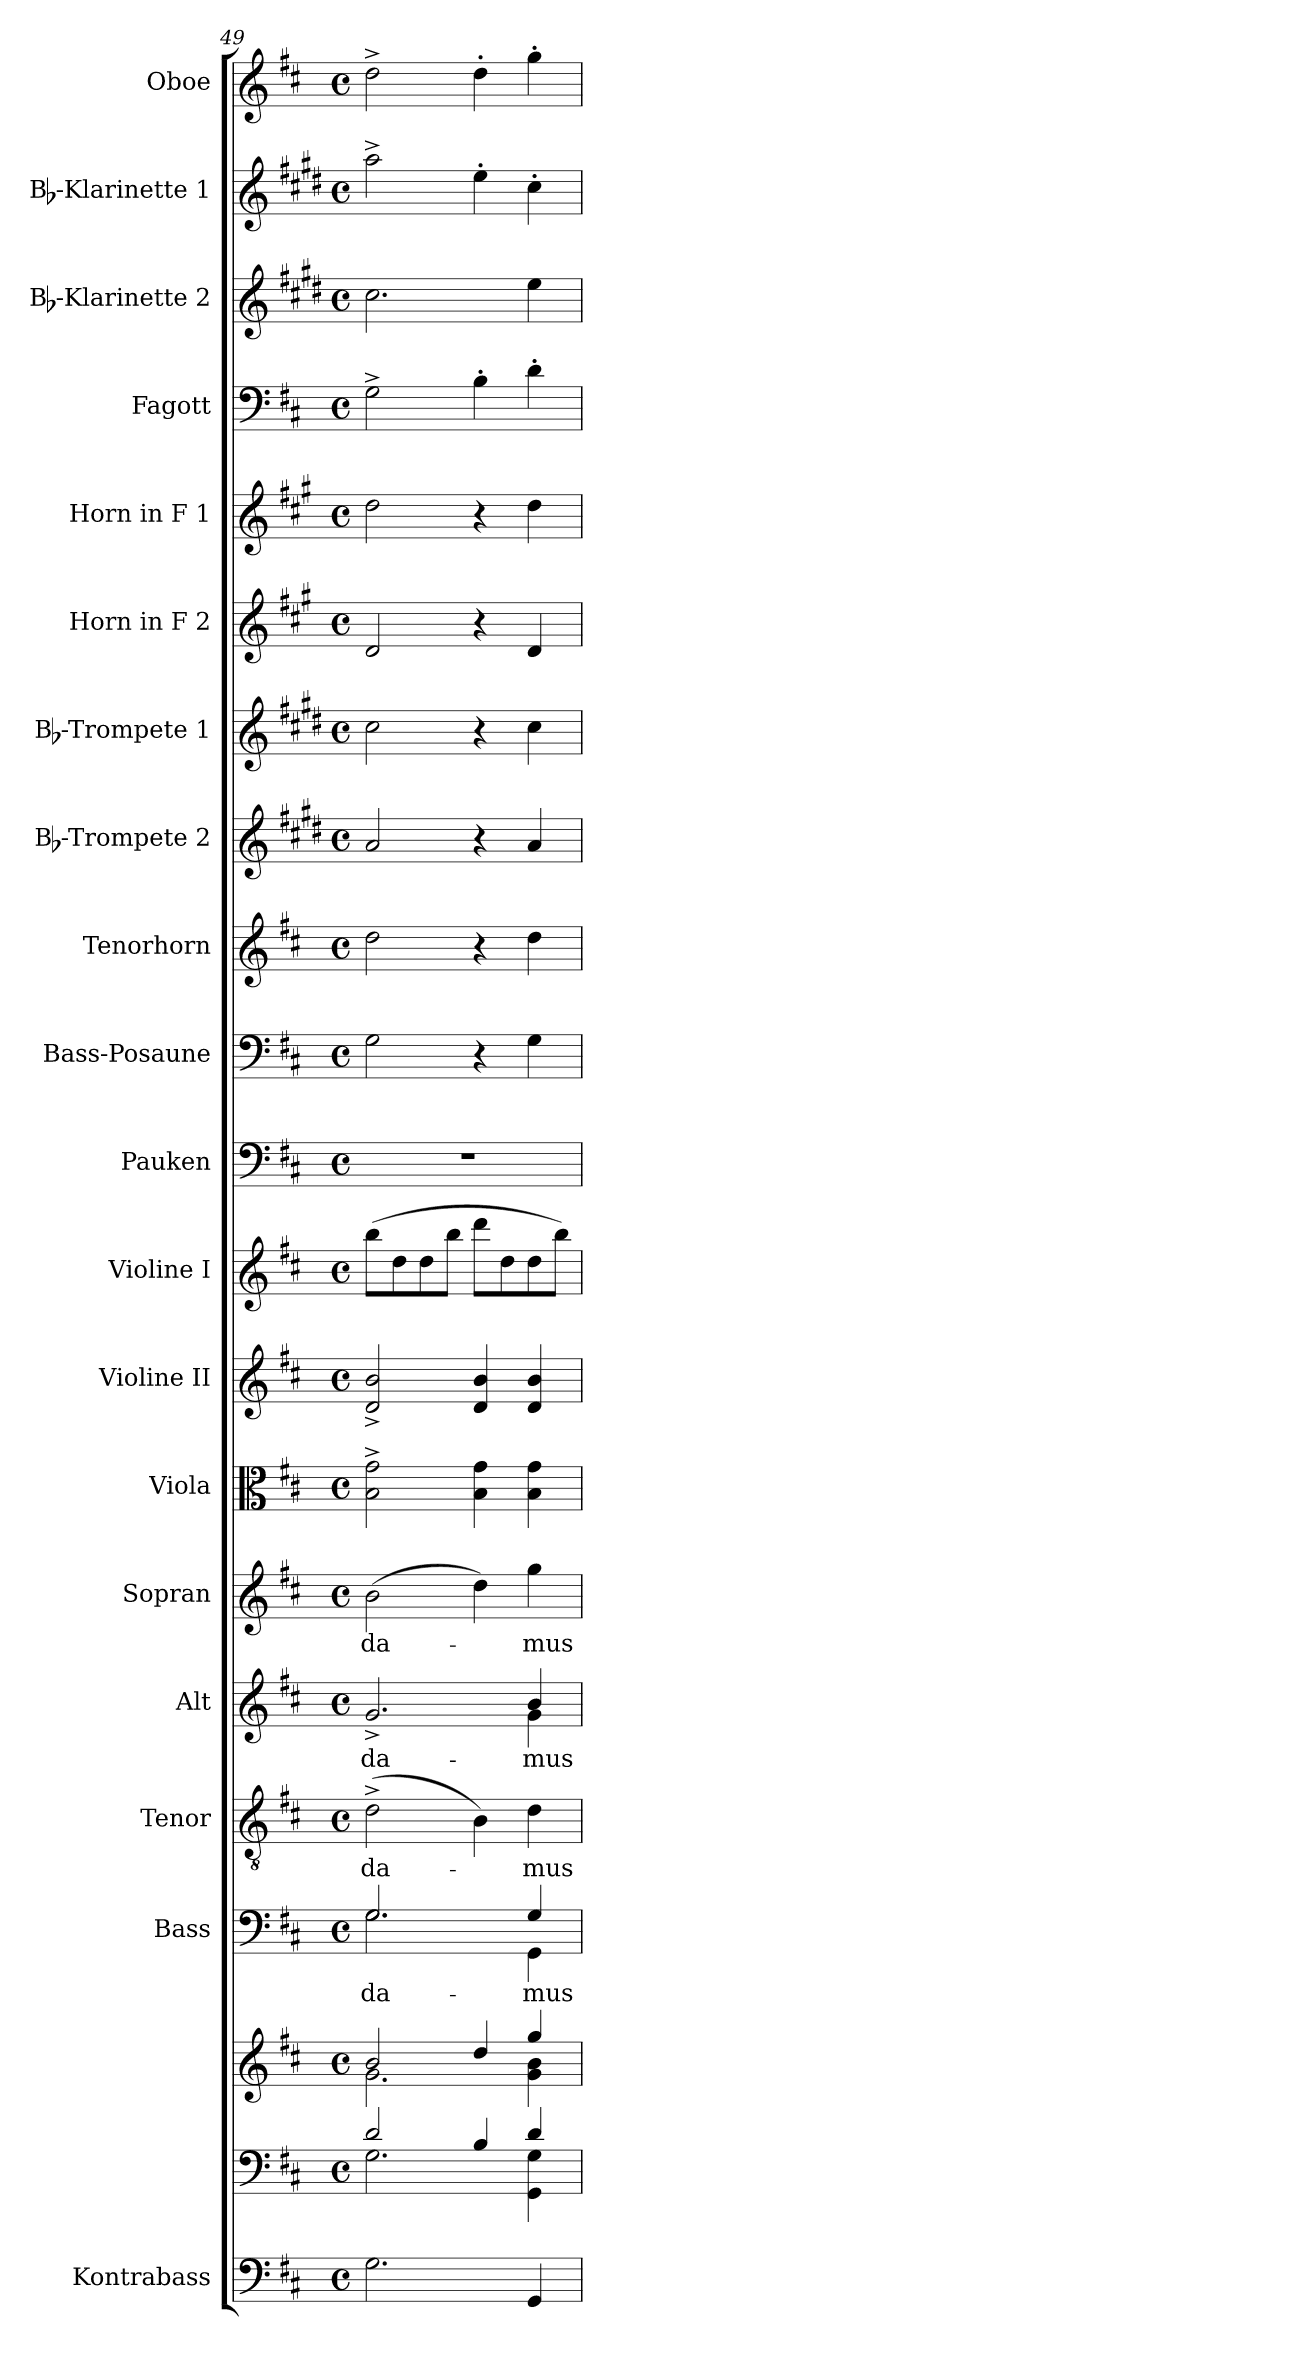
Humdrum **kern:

**kern	**kern	**kern	**kern	**text	**kern	**text	**kern	**text	**kern	**text	**kern	**kern	**kern	**kern	**kern	**kern	**kern	**kern	**kern	**kern	**kern	**kern	**kern	**kern
*part20	*part19	*part19	*part18	*part18	*part17	*part17	*part16	*part16	*part15	*part15	*part14	*part13	*part12	*part11	*part10	*part9	*part8	*part7	*part6	*part5	*part4	*part3	*part2	*part1
*staff21	*staff20	*staff19	*staff18	*staff18	*staff17	*staff17	*staff16	*staff16	*staff15	*staff15	*staff14	*staff13	*staff12	*staff11	*staff10	*staff9	*staff8	*staff7	*staff6	*staff5	*staff4	*staff3	*staff2	*staff1
*I"Kontrabass	*	*	*I"Bass	*	*I"Tenor	*	*I"Alt	*	*I"Sopran	*	*I"Viola	*I"Violine II	*I"Violine I	*I"Pauken	*I"Bass-Posaune	*I"Tenorhorn	*I"Bb-Trompete 2	*I"Bb-Trompete 1	*I"Horn in F 2	*I"Horn in F 1	*I"Fagott	*I"Bb-Klarinette 2	*I"Bb-Klarinette 1	*I"Oboe
*I'Kb.	*	*	*I'B.	*	*I'T.	*	*I'A.	*	*I'S.	*	*I'Vla.	*I'Vl. II	*I'Vl. I	*I'Pk.	*I'B. Pos.	*I'T. Hrn.	*I'Bb Trp. 2	*I'Bb Trp. 1	*	*	*I'Fg.	*I'Bb Kl. 2	*I'Bb Kl. 1	*I'Ob.
!!LO:PB:g=z
*clefF4	*clefF4	*clefG2	*clefF4	*	*clefGv2	*	*clefG2	*	*clefG2	*	*clefC3	*clefG2	*clefG2	*clefF4	*clefF4	*clefG2	*clefG2	*clefG2	*clefG2	*clefG2	*clefF4	*clefG2	*clefG2	*clefG2
*ITrd7c12	*	*	*	*	*	*	*	*	*	*	*	*	*	*	*	*ITrd8c14	*ITrd1c2	*ITrd1c2	*ITrd4c7	*ITrd4c7	*	*ITrd1c2	*ITrd1c2	*
*k[f#c#]	*k[f#c#]	*k[f#c#]	*k[f#c#]	*	*k[f#c#]	*	*k[f#c#]	*	*k[f#c#]	*	*k[f#c#]	*k[f#c#]	*k[f#c#]	*k[f#c#]	*k[f#c#]	*k[f#c#]	*k[f#c#]	*k[f#c#]	*k[f#c#]	*k[f#c#]	*k[f#c#]	*k[f#c#]	*k[f#c#]	*k[f#c#]
*D:	*D:	*D:	*D:	*	*D:	*	*D:	*	*D:	*	*D:	*D:	*D:	*D:	*D:	*D:	*D:	*D:	*D:	*D:	*D:	*D:	*D:	*D:
*M4/4	*M4/4	*M4/4	*M4/4	*	*M4/4	*	*M4/4	*	*M4/4	*	*M4/4	*M4/4	*M4/4	*M4/4	*M4/4	*M4/4	*M4/4	*M4/4	*M4/4	*M4/4	*M4/4	*M4/4	*M4/4	*M4/4
*met(c)	*met(c)	*met(c)	*met(c)	*	*met(c)	*	*met(c)	*	*met(c)	*	*met(c)	*met(c)	*met(c)	*met(c)	*met(c)	*met(c)	*met(c)	*met(c)	*met(c)	*met(c)	*met(c)	*met(c)	*met(c)	*met(c)
=49	=49	=49	=49	=49	=49	=49	=49	=49	=49	=49	=49	=49	=49	=49	=49	=49	=49	=49	=49	=49	=49	=49	=49	=49
*	*^	*^	*	*	*	*	*	*	*	*	*	*	*	*	*	*	*	*	*	*	*	*	*	*
!	!	!	!	!	!	!LO:LY:b	!	!LO:LY:b	!	!LO:LY:b	!	!LO:LY:b	!	!	!	!	!	!	!	!	!	!	!	!	!	!
*	*	*	*	*	*^	*	*	*	*^	*	*	*	*	*	*	*	*	*	*	*	*	*	*	*	*	*
2.GG\	2d/	2.G\	2b/	2.g\	2.G/	2.G\	-da-	(>2d^>\	-da-	2.g^>/	2.ryy	-da-	(>2b\	-da-	2B\^> 2g\^>	2d/^< 2b/^<	(>8bb\L	1r	2G\	2d\	2g/	2b\	2G/	2g\	2G^>\	2.b\	2gg^>\	2dd^>\
.	.	.	.	.	.	.	.	.	.	.	.	.	.	.	.	.	8dd\	.	.	.	.	.	.	.	.	.	.	.
.	.	.	.	.	.	.	.	.	.	.	.	.	.	.	.	.	8dd\	.	.	.	.	.	.	.	.	.	.	.
.	.	.	.	.	.	.	.	.	.	.	.	.	.	.	.	.	8bb\J	.	.	.	.	.	.	.	.	.	.	.
.	4B/	.	4dd/	.	.	.	.	4B\)	.	.	.	.	4dd\)	.	4B\ 4g\	4d/ 4b/	8ddd\L	.	4r	4r	4r	4r	4r	4r	4B'>\	.	4dd'>\	4dd'>\
.	.	.	.	.	.	.	.	.	.	.	.	.	.	.	.	.	8dd\	.	.	.	.	.	.	.	.	.	.	.
!	!	!	!	!	!	!	!LO:LY:b	!	!LO:LY:b	!	!	!LO:LY:b	!	!LO:LY:b	!	!	!	!	!	!	!	!	!	!	!	!	!	!
4GGG/	4d/	4GG\ 4G\	4gg/	4g\ 4b\	4G/	4GG\	-mus	4d\	-mus	4b/	4g\	-mus	4gg\	-mus	4B\ 4g\	4d/ 4b/	8dd\	.	4G\	4d\	4g/	4b\	4G/	4g\	4d'>\	4dd\	4b'>\	4gg'>\
.	.	.	.	.	.	.	.	.	.	.	.	.	.	.	.	.	8bb\J)	.	.	.	.	.	.	.	.	.	.	.
*	*v	*v	*	*	*v	*v	*	*	*	*v	*v	*	*	*	*	*	*	*	*	*	*	*	*	*	*	*	*	*
*	*	*v	*v	*	*	*	*	*	*	*	*	*	*	*	*	*	*	*	*	*	*	*	*	*	*
=	=	=	=	=	=	=	=	=	=	=	=	=	=	=	=	=	=	=	=	=	=	=	=	=
*-	*-	*-	*-	*-	*-	*-	*-	*-	*-	*-	*-	*-	*-	*-	*-	*-	*-	*-	*-	*-	*-	*-	*-	*-
